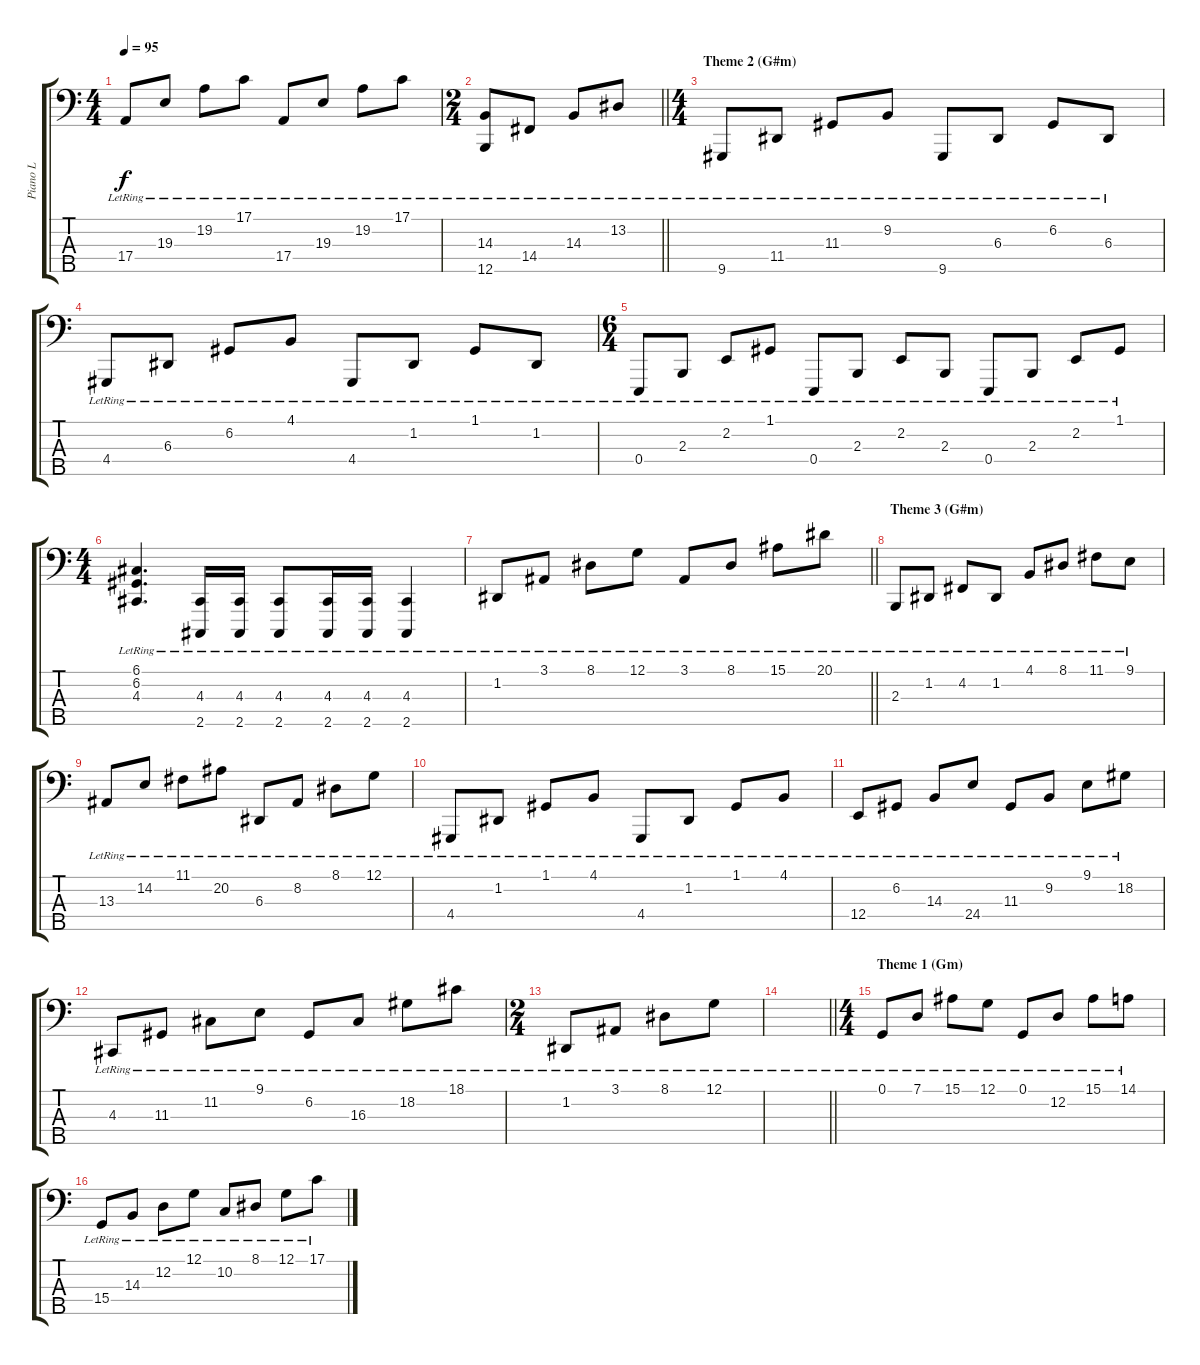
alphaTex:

\track ("Piano L" "Piano L") {instrument acousticgrandpiano}
\staff {score tabs}
\tuning (G2 D2 A1 E1 B0) {hide}
\ts (4 4)
\tempo 95
\clef f4
\ks c
17.4{lr}.8{dy f} 19.3{lr}.8 19.2{lr}.8 17.1{lr}.8 17.4{lr}.8 19.3{lr}.8 19.2{lr}.8 17.1{lr}.8 |
\ts (2 4)
\barLineRight lightlight
(14.3{lr} 12.5{lr}).8 14.4{lr}.8 14.3{lr}.8 13.2{lr}.8 |
\ts (4 4)
\section ("" "Theme 2 (G#m)")
9.5{lr}.8 11.4{lr}.8 11.3{lr}.8 9.2{lr}.8 9.5{lr}.8 6.3{lr}.8 6.2{lr}.8 6.3{lr}.8 |
4.4{lr}.8 6.3{lr}.8 6.2{lr}.8 4.1{lr}.8 4.4{lr}.8 1.2{lr}.8 1.1{lr}.8 1.2{lr}.8 |
\ts (6 4)
0.4{lr}.8 2.3{lr}.8 2.2{lr}.8 1.1{lr}.8 0.4{lr}.8 2.3{lr}.8 2.2{lr}.8 2.3{lr}.8 0.4{lr}.8 2.3{lr}.8 2.2{lr}.8 1.1{lr}.8 |
\ts (4 4)
(6.1{lr} 6.2{lr} 4.3{lr}).4{d} (4.3{lr} 2.5{lr}).16 (4.3{lr} 2.5{lr}).16 (4.3{lr} 2.5{lr}).8 (4.3{lr} 2.5{lr}).16 (4.3{lr} 2.5{lr}).16 (4.3{lr} 2.5{lr}).4 |
\barLineRight lightlight
1.2{lr}.8 3.1{lr}.8 8.1{lr}.8 12.1{lr}.8 3.1{lr}.8 8.1{lr}.8 15.1{lr}.8 20.1{lr}.8 |
\section ("" "Theme 3 (G#m)")
2.3{lr}.8 1.2{lr}.8 4.2{lr}.8 1.2{lr}.8 4.1{lr}.8 8.1{lr}.8 11.1{lr}.8 9.1{lr}.8 |
13.3{lr}.8 14.2{lr}.8 11.1{lr}.8 20.2{lr}.8 6.3{lr}.8 8.2{lr}.8 8.1{lr}.8 12.1{lr}.8 |
4.4{lr}.8 1.2{lr}.8 1.1{lr}.8 4.1{lr}.8 4.4{lr}.8 1.2{lr}.8 1.1{lr}.8 4.1{lr}.8 |
12.4{lr}.8 6.2{lr}.8 14.3{lr}.8 24.4{lr}.8 11.3{lr}.8 9.2{lr}.8 9.1{lr}.8 18.2{lr}.8 |
4.3{lr}.8 11.3{lr}.8 11.2{lr}.8 9.1{lr}.8 6.2{lr}.8 16.3{lr}.8 18.2{lr}.8 18.1{lr}.8 |
\ts (2 4)
1.2{lr}.8 3.1{lr}.8 8.1{lr}.8 12.1{lr}.8 |
\barLineRight lightlight
|
\ts (4 4)
\section ("" "Theme 1 (Gm)")
0.1{lr}.8 7.1{lr}.8 15.1{lr}.8 12.1{lr}.8 0.1{lr}.8 12.2{lr}.8 15.1{lr}.8 14.1{lr}.8 |
15.4{lr}.8 14.3{lr}.8 12.2{lr}.8 12.1{lr}.8 10.2{lr}.8 8.1{lr}.8 12.1{lr}.8 17.1{lr}.8
